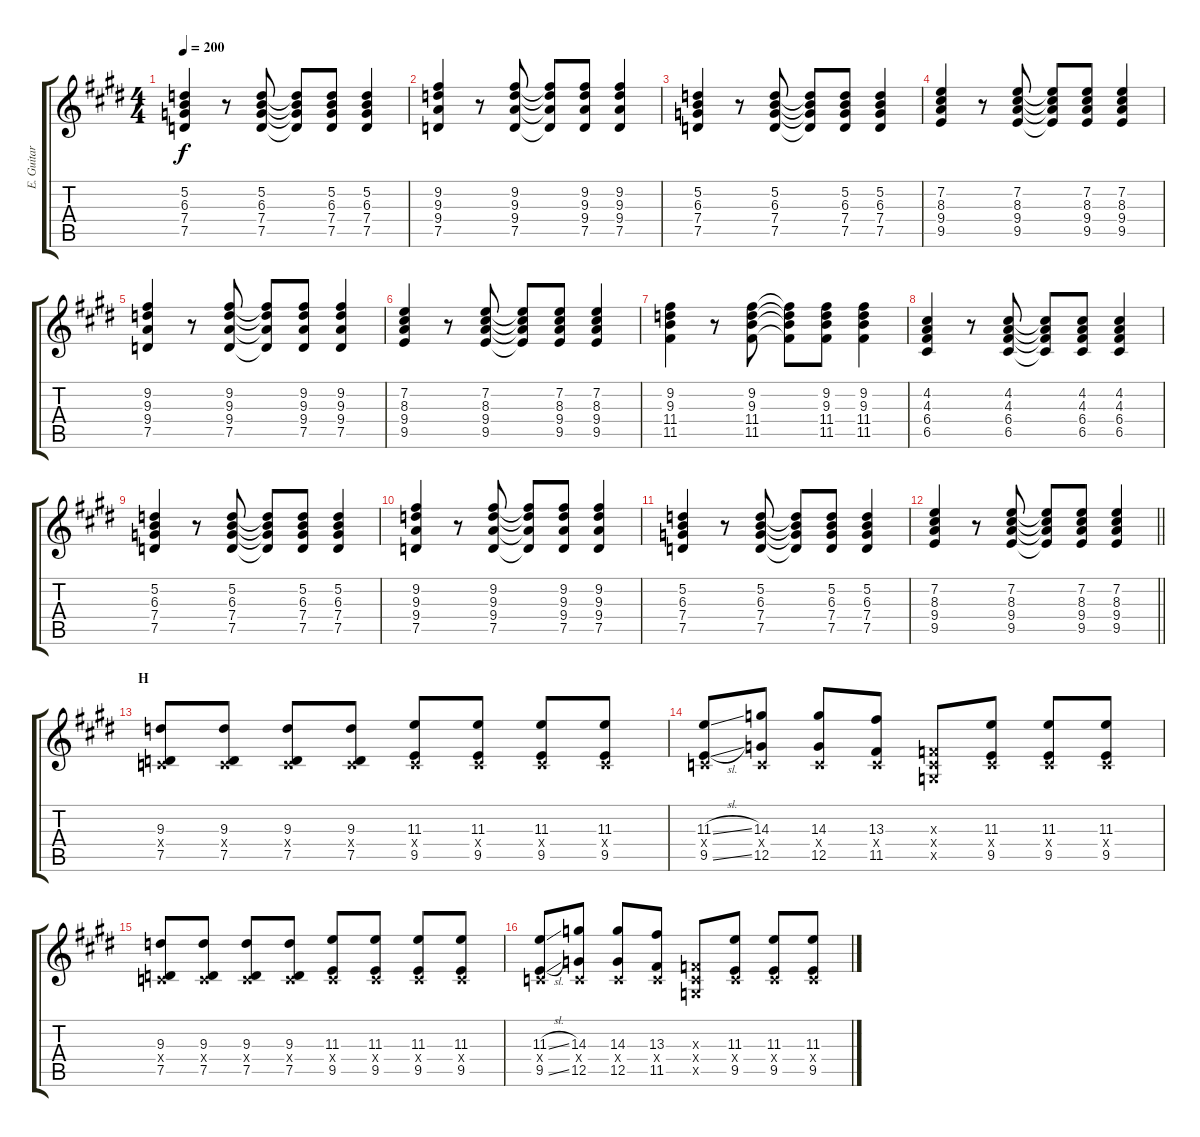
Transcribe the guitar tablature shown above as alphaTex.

\track ("E. Guitar II" "E. Guitar ") {instrument overdrivenguitar}
\staff {score tabs}
\tuning (D4 A3 F3 C3 G2 D2) {hide}
\ts (4 4)
\tempo 200
\clef g2
\ks e
(5.2 6.3 7.4 7.5).4{dy f} r.8 (5.2 6.3 7.4 7.5).8 (5.2{t} 6.3{t} 7.4{t} 7.5{t}).8 (5.2 6.3 7.4 7.5).8 (5.2 6.3 7.4 7.5).4 |
(9.2 9.3 9.4 7.5).4 r.8 (9.2 9.3 9.4 7.5).8 (9.2{t} 9.3{t} 9.4{t} 7.5{t}).8 (9.2 9.3 9.4 7.5).8 (9.2 9.3 9.4 7.5).4 |
(5.2 6.3 7.4 7.5).4 r.8 (5.2 6.3 7.4 7.5).8 (5.2{t} 6.3{t} 7.4{t} 7.5{t}).8 (5.2 6.3 7.4 7.5).8 (5.2 6.3 7.4 7.5).4 |
(7.2 8.3 9.4 9.5).4 r.8 (7.2 8.3 9.4 9.5).8 (7.2{t} 8.3{t} 9.4{t} 9.5{t}).8 (7.2 8.3 9.4 9.5).8 (7.2 8.3 9.4 9.5).4 |
(9.2 9.3 9.4 7.5).4 r.8 (9.2 9.3 9.4 7.5).8 (9.2{t} 9.3{t} 9.4{t} 7.5{t}).8 (9.2 9.3 9.4 7.5).8 (9.2 9.3 9.4 7.5).4 |
(7.2 8.3 9.4 9.5).4 r.8 (7.2 8.3 9.4 9.5).8 (7.2{t} 8.3{t} 9.4{t} 9.5{t}).8 (7.2 8.3 9.4 9.5).8 (7.2 8.3 9.4 9.5).4 |
(9.2 9.3 11.4 11.5).4 r.8 (9.2 9.3 11.4 11.5).8 (9.2{t} 9.3{t} 11.4{t} 11.5{t}).8 (9.2 9.3 11.4 11.5).8 (9.2 9.3 11.4 11.5).4 |
(4.2 4.3 6.4 6.5).4 r.8 (4.2 4.3 6.4 6.5).8 (4.2{t} 4.3{t} 6.4{t} 6.5{t}).8 (4.2 4.3 6.4 6.5).8 (4.2 4.3 6.4 6.5).4 |
(5.2 6.3 7.4 7.5).4 r.8 (5.2 6.3 7.4 7.5).8 (5.2{t} 6.3{t} 7.4{t} 7.5{t}).8 (5.2 6.3 7.4 7.5).8 (5.2 6.3 7.4 7.5).4 |
(9.2 9.3 9.4 7.5).4 r.8 (9.2 9.3 9.4 7.5).8 (9.2{t} 9.3{t} 9.4{t} 7.5{t}).8 (9.2 9.3 9.4 7.5).8 (9.2 9.3 9.4 7.5).4 |
(5.2 6.3 7.4 7.5).4 r.8 (5.2 6.3 7.4 7.5).8 (5.2{t} 6.3{t} 7.4{t} 7.5{t}).8 (5.2 6.3 7.4 7.5).8 (5.2 6.3 7.4 7.5).4 |
\barLineRight lightlight
(7.2 8.3 9.4 9.5).4 r.8 (7.2 8.3 9.4 9.5).8 (7.2{t} 8.3{t} 9.4{t} 9.5{t}).8 (7.2 8.3 9.4 9.5).8 (7.2 8.3 9.4 9.5).4 |
\section ("" "H")
(9.3 0.4{x} 7.5).8 (9.3 0.4{x} 7.5).8 (9.3 0.4{x} 7.5).8 (9.3 0.4{x} 7.5).8 (11.3 0.4{x} 9.5).8 (11.3 0.4{x} 9.5).8 (11.3 0.4{x} 9.5).8 (11.3 0.4{x} 9.5).8 |
(11.3{sl} 0.4{x} 9.5{sl}).8 (14.3 0.4{x} 12.5).8 (14.3 0.4{x} 12.5).8 (13.3 0.4{x} 11.5).8 (0.3{x} 0.4{x} 0.5{x}).8 (11.3 0.4{x} 9.5).8 (11.3 0.4{x} 9.5).8 (11.3 0.4{x} 9.5).8 |
(9.3 0.4{x} 7.5).8 (9.3 0.4{x} 7.5).8 (9.3 0.4{x} 7.5).8 (9.3 0.4{x} 7.5).8 (11.3 0.4{x} 9.5).8 (11.3 0.4{x} 9.5).8 (11.3 0.4{x} 9.5).8 (11.3 0.4{x} 9.5).8 |
(11.3{sl} 0.4{x} 9.5{sl}).8 (14.3 0.4{x} 12.5).8 (14.3 0.4{x} 12.5).8 (13.3 0.4{x} 11.5).8 (0.3{x} 0.4{x} 0.5{x}).8 (11.3 0.4{x} 9.5).8 (11.3 0.4{x} 9.5).8 (11.3 0.4{x} 9.5).8
